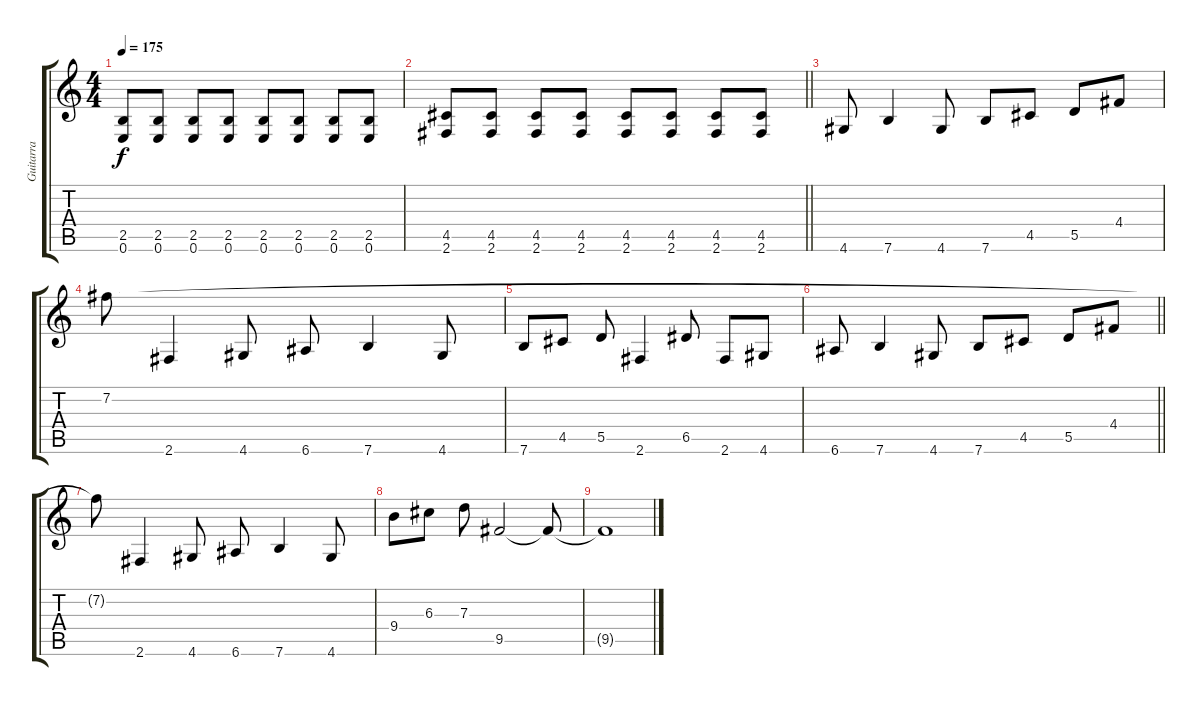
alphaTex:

\track ("Guitarra" "Guitarra") {instrument overdrivenguitar}
\staff {score tabs}
\tuning (E4 B3 G3 D3 A2 E2) {hide}
\ts (4 4)
\tempo 175
\clef g2
\ks c
(2.5 0.6).8{dy f} (2.5 0.6).8 (2.5 0.6).8 (2.5 0.6).8 (2.5 0.6).8 (2.5 0.6).8 (2.5 0.6).8 (2.5 0.6).8 |
\barLineRight lightlight
(4.5 2.6).8 (4.5 2.6).8 (4.5 2.6).8 (4.5 2.6).8 (4.5 2.6).8 (4.5 2.6).8 (4.5 2.6).8 (4.5 2.6).8 |
4.6.8 7.6.4 4.6.8 7.6.8 4.5.8 5.5.8 4.4.8 |
7.2.8 2.6.4 4.6.8 6.6.8 7.6.4 4.6.8 |
7.6.8 4.5.8 5.5.8 2.6.4 6.5.8 2.6.8 4.6.8 |
\barLineRight lightlight
6.6.8 7.6.4 4.6.8 7.6.8 4.5.8 5.5.8 4.4.8 |
7.2{t}.8 2.6.4 4.6.8 6.6.8 7.6.4 4.6.8 |
9.4.8 6.3.8 7.3.8 9.5.2 9.5{t}.8 |
9.5{t}.1
